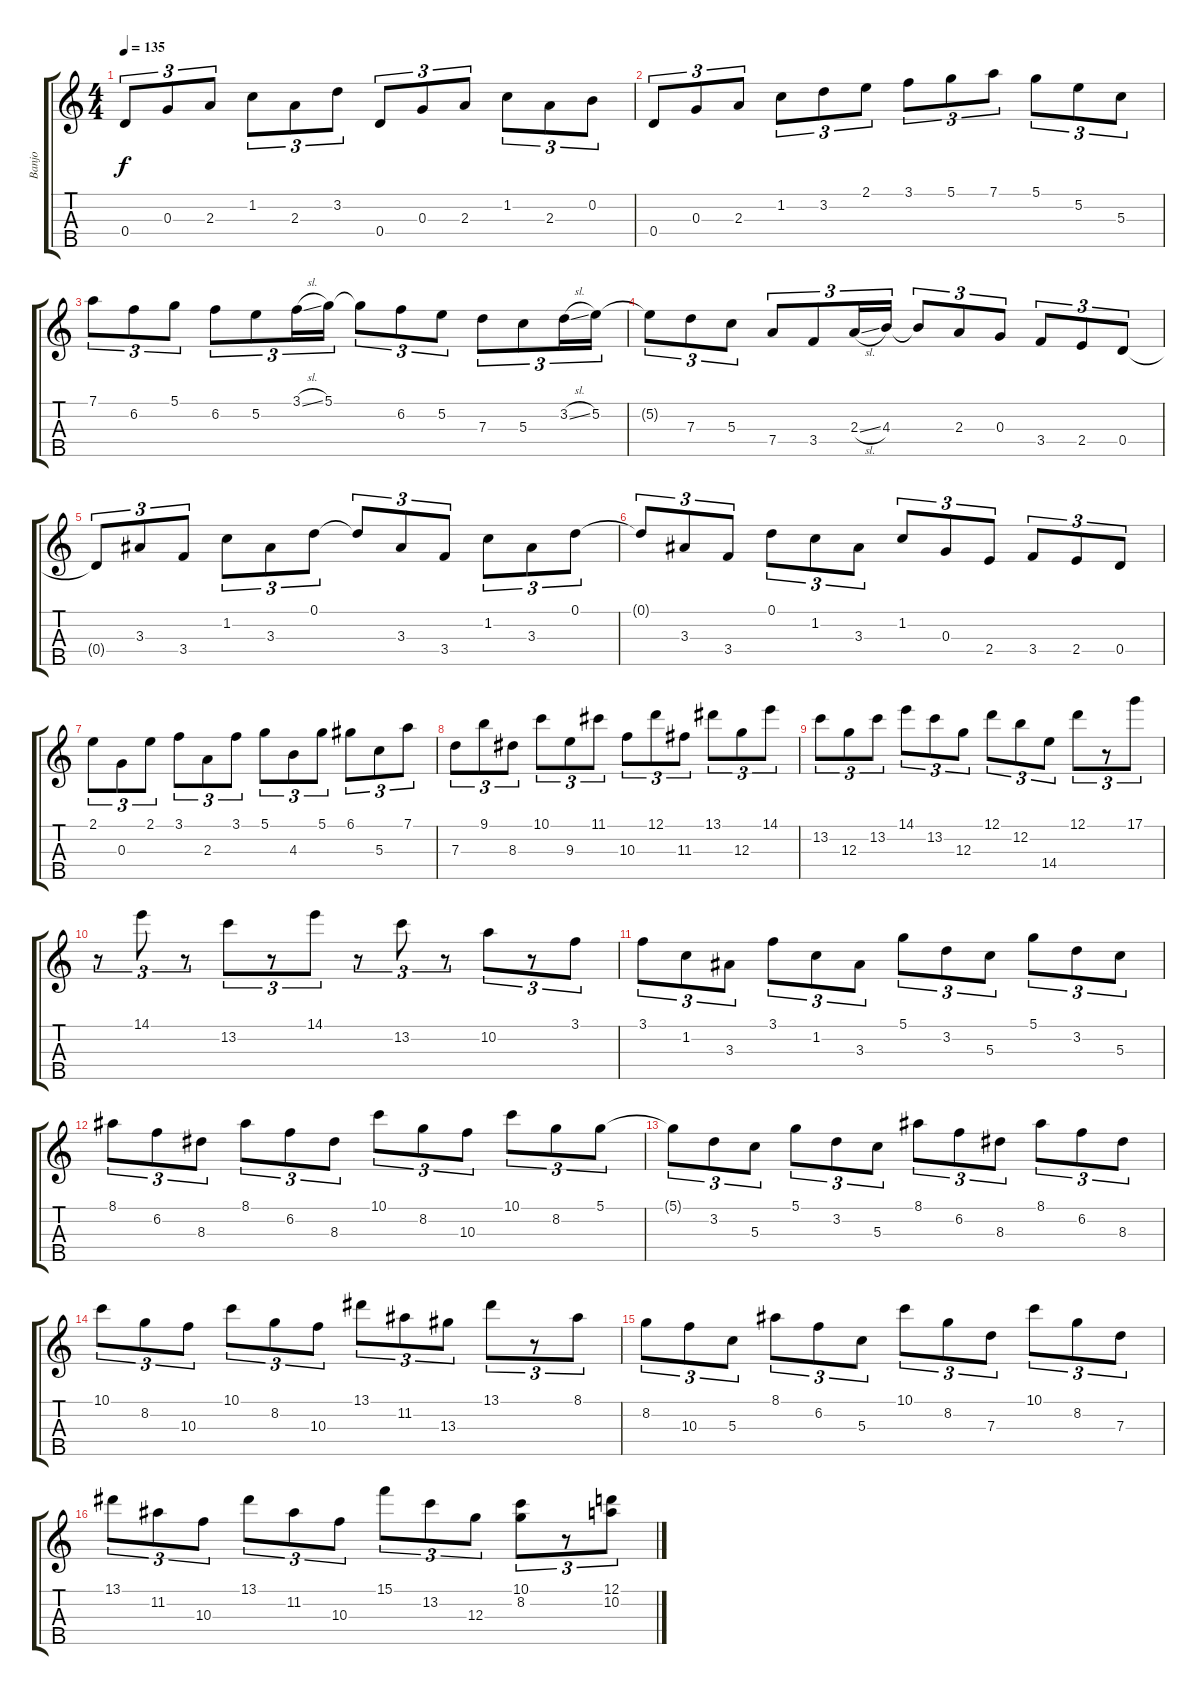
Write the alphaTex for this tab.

\track ("Banjo" "Banjo") {instrument banjo}
\staff {score tabs}
\tuning (D4 B3 G3 D3 G4) {hide}
\displaytranspose 12
\ts (4 4)
\tempo 135
\clef g2
\ks c
0.4.8{tu (3 2) dy f} 0.3.8{tu (3 2)} 2.3.8{tu (3 2)} 1.2.8{tu (3 2)} 2.3.8{tu (3 2)} 3.2.8{tu (3 2)} 0.4.8{tu (3 2)} 0.3.8{tu (3 2)} 2.3.8{tu (3 2)} 1.2.8{tu (3 2)} 2.3.8{tu (3 2)} 0.2.8{tu (3 2)} |
0.4.8{tu (3 2)} 0.3.8{tu (3 2)} 2.3.8{tu (3 2)} 1.2.8{tu (3 2)} 3.2.8{tu (3 2)} 2.1.8{tu (3 2)} 3.1.8{tu (3 2)} 5.1.8{tu (3 2)} 7.1.8{tu (3 2)} 5.1.8{tu (3 2)} 5.2.8{tu (3 2)} 5.3.8{tu (3 2)} |
7.1.8{tu (3 2)} 6.2.8{tu (3 2)} 5.1.8{tu (3 2)} 6.2.8{tu (3 2)} 5.2.8{tu (3 2)} 3.1{sl}.16{tu (3 2)} 5.1.16{tu (3 2)} 5.1{t}.8{tu (3 2)} 6.2.8{tu (3 2)} 5.2.8{tu (3 2)} 7.3.8{tu (3 2)} 5.3.8{tu (3 2)} 3.2{sl}.16{tu (3 2)} 5.2.16{tu (3 2)} |
5.2{t}.8{tu (3 2)} 7.3.8{tu (3 2)} 5.3.8{tu (3 2)} 7.4.8{tu (3 2)} 3.4.8{tu (3 2)} 2.3{sl}.16{tu (3 2)} 4.3.16{tu (3 2)} 4.3{t}.8{tu (3 2)} 2.3.8{tu (3 2)} 0.3.8{tu (3 2)} 3.4.8{tu (3 2)} 2.4.8{tu (3 2)} 0.4.8{tu (3 2)} |
0.4{t}.8{tu (3 2)} 3.3.8{tu (3 2)} 3.4.8{tu (3 2)} 1.2.8{tu (3 2)} 3.3.8{tu (3 2)} 0.1.8{tu (3 2)} 0.1{t}.8{tu (3 2)} 3.3.8{tu (3 2)} 3.4.8{tu (3 2)} 1.2.8{tu (3 2)} 3.3.8{tu (3 2)} 0.1.8{tu (3 2)} |
0.1{t}.8{tu (3 2)} 3.3.8{tu (3 2)} 3.4.8{tu (3 2)} 0.1.8{tu (3 2)} 1.2.8{tu (3 2)} 3.3.8{tu (3 2)} 1.2.8{tu (3 2)} 0.3.8{tu (3 2)} 2.4.8{tu (3 2)} 3.4.8{tu (3 2)} 2.4.8{tu (3 2)} 0.4.8{tu (3 2)} |
2.1.8{tu (3 2)} 0.3.8{tu (3 2)} 2.1.8{tu (3 2)} 3.1.8{tu (3 2)} 2.3.8{tu (3 2)} 3.1.8{tu (3 2)} 5.1.8{tu (3 2)} 4.3.8{tu (3 2)} 5.1.8{tu (3 2)} 6.1.8{tu (3 2)} 5.3.8{tu (3 2)} 7.1.8{tu (3 2)} |
7.3.8{tu (3 2)} 9.1.8{tu (3 2)} 8.3.8{tu (3 2)} 10.1.8{tu (3 2)} 9.3.8{tu (3 2)} 11.1.8{tu (3 2)} 10.3.8{tu (3 2)} 12.1.8{tu (3 2)} 11.3.8{tu (3 2)} 13.1.8{tu (3 2)} 12.3.8{tu (3 2)} 14.1.8{tu (3 2)} |
13.2.8{tu (3 2)} 12.3.8{tu (3 2)} 13.2.8{tu (3 2)} 14.1.8{tu (3 2)} 13.2.8{tu (3 2)} 12.3.8{tu (3 2)} 12.1.8{tu (3 2)} 12.2.8{tu (3 2)} 14.4.8{tu (3 2)} 12.1.8{tu (3 2)} r.8{tu (3 2)} 17.1.8{tu (3 2)} |
r.8{tu (3 2)} 14.1.8{tu (3 2)} r.8{tu (3 2)} 13.2.8{tu (3 2)} r.8{tu (3 2)} 14.1.8{tu (3 2)} r.8{tu (3 2)} 13.2.8{tu (3 2)} r.8{tu (3 2)} 10.2.8{tu (3 2)} r.8{tu (3 2)} 3.1.8{tu (3 2)} |
3.1.8{tu (3 2)} 1.2.8{tu (3 2)} 3.3.8{tu (3 2)} 3.1.8{tu (3 2)} 1.2.8{tu (3 2)} 3.3.8{tu (3 2)} 5.1.8{tu (3 2)} 3.2.8{tu (3 2)} 5.3.8{tu (3 2)} 5.1.8{tu (3 2)} 3.2.8{tu (3 2)} 5.3.8{tu (3 2)} |
8.1.8{tu (3 2)} 6.2.8{tu (3 2)} 8.3.8{tu (3 2)} 8.1.8{tu (3 2)} 6.2.8{tu (3 2)} 8.3.8{tu (3 2)} 10.1.8{tu (3 2)} 8.2.8{tu (3 2)} 10.3.8{tu (3 2)} 10.1.8{tu (3 2)} 8.2.8{tu (3 2)} 5.1.8{tu (3 2)} |
5.1{t}.8{tu (3 2)} 3.2.8{tu (3 2)} 5.3.8{tu (3 2)} 5.1.8{tu (3 2)} 3.2.8{tu (3 2)} 5.3.8{tu (3 2)} 8.1.8{tu (3 2)} 6.2.8{tu (3 2)} 8.3.8{tu (3 2)} 8.1.8{tu (3 2)} 6.2.8{tu (3 2)} 8.3.8{tu (3 2)} |
10.1.8{tu (3 2)} 8.2.8{tu (3 2)} 10.3.8{tu (3 2)} 10.1.8{tu (3 2)} 8.2.8{tu (3 2)} 10.3.8{tu (3 2)} 13.1.8{tu (3 2)} 11.2.8{tu (3 2)} 13.3.8{tu (3 2)} 13.1.8{tu (3 2)} r.8{tu (3 2)} 8.1.8{tu (3 2)} |
8.2.8{tu (3 2)} 10.3.8{tu (3 2)} 5.3.8{tu (3 2)} 8.1.8{tu (3 2)} 6.2.8{tu (3 2)} 5.3.8{tu (3 2)} 10.1.8{tu (3 2)} 8.2.8{tu (3 2)} 7.3.8{tu (3 2)} 10.1.8{tu (3 2)} 8.2.8{tu (3 2)} 7.3.8{tu (3 2)} |
13.1.8{tu (3 2)} 11.2.8{tu (3 2)} 10.3.8{tu (3 2)} 13.1.8{tu (3 2)} 11.2.8{tu (3 2)} 10.3.8{tu (3 2)} 15.1.8{tu (3 2)} 13.2.8{tu (3 2)} 12.3.8{tu (3 2)} (10.1 8.2).8{tu (3 2)} r.8{tu (3 2)} (12.1 10.2).8{tu (3 2)}
